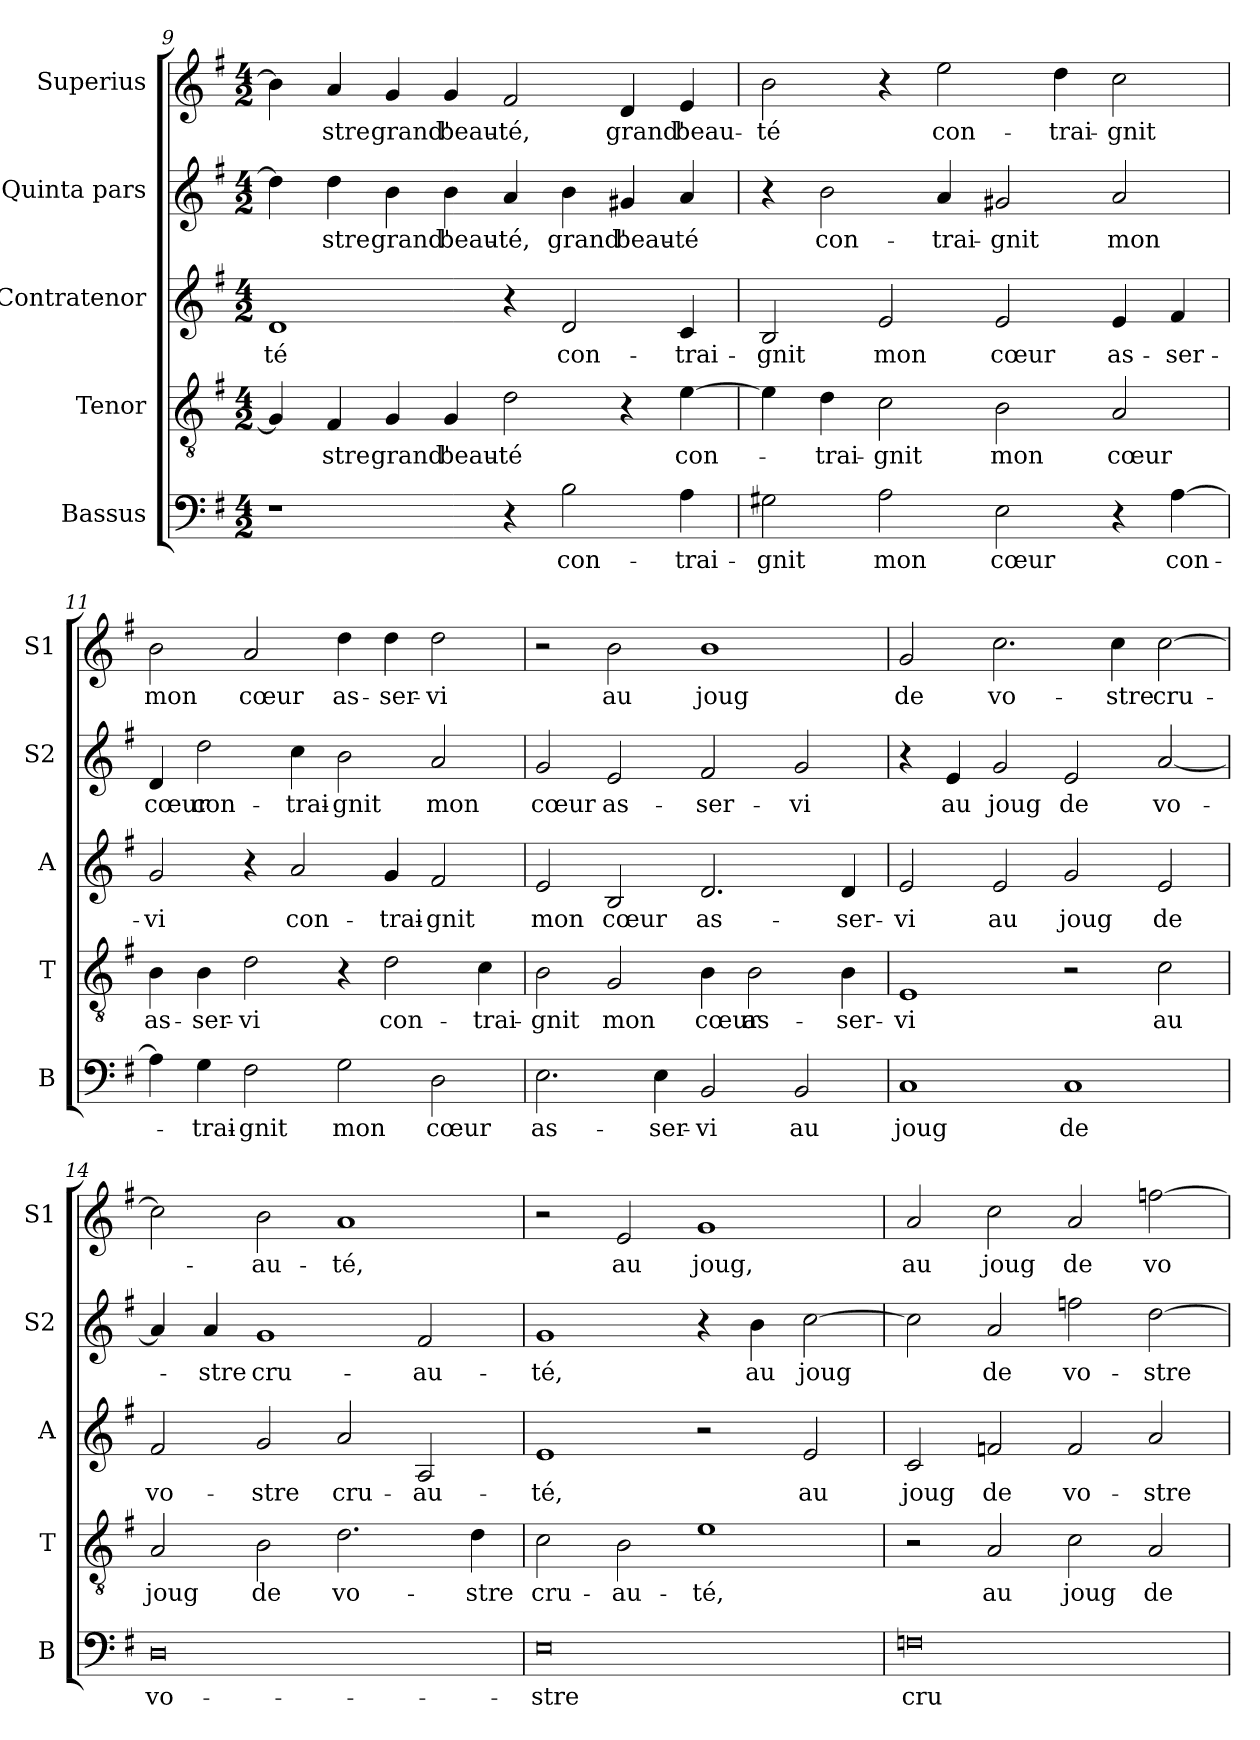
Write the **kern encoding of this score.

**kern	**text	**kern	**text	**kern	**text	**kern	**text	**kern	**text
*part5	*part5	*part4	*part4	*part3	*part3	*part2	*part2	*part1	*part1
*staff5	*staff5	*staff4	*staff4	*staff3	*staff3	*staff2	*staff2	*staff1	*staff1
*I"Bassus	*	*I"Tenor	*	*I"Contratenor	*	*I"Quinta pars	*	*I"Superius	*
*I'B	*	*I'T	*	*I'A	*	*I'S2	*	*I'S1	*
*clefF4	*	*clefGv2	*	*clefG2	*	*clefG2	*	*clefG2	*
*k[f#]	*	*k[f#]	*	*k[f#]	*	*k[f#]	*	*k[f#]	*
*G:	*	*G:	*	*G:	*	*G:	*	*G:	*
*M4/2	*	*M4/2	*	*M4/2	*	*M4/2	*	*M4/2	*
=9	=9	=9	=9	=9	=9	=9	=9	=9	=9
!	!	!	!	!	!LO:LY:b	!	!	!	!
1r	.	4G/]	.	1d	-té	4dd\]	.	4b\]	.
!	!	!	!LO:LY:b	!	!	!	!LO:LY:b	!	!LO:LY:b
.	.	4F#/	-stre	.	.	4dd\	-stre	4a/	-stre
!	!	!	!LO:LY:b	!	!	!	!LO:LY:b	!	!LO:LY:b
.	.	4G/	grand'	.	.	4b\	grand'	4g/	grand'
!	!	!	!LO:LY:b	!	!	!	!LO:LY:b	!	!LO:LY:b
.	.	4G/	beau-	.	.	4b\	beau-	4g/	beau-
!	!	!	!LO:LY:b	!	!	!	!LO:LY:b	!	!LO:LY:b
4r	.	2d\	-té	4r	.	4a/	-té,	2f#/	-té,
!	!LO:LY:b	!	!	!	!LO:LY:b	!	!LO:LY:b	!	!
2B\	con-	.	.	2d/	con-	4b\	grand'	.	.
!	!	!	!	!	!	!	!LO:LY:b	!	!LO:LY:b
.	.	4r	.	.	.	4g#X/	beau-	4d/	grand'
!	!LO:LY:b	!	!LO:LY:b	!	!LO:LY:b	!	!LO:LY:b	!	!LO:LY:b
4A\	-trai-	[4e\	con-	4c/	-trai-	4a/	-té	4e/	beau-
!!LO:PB:g=z
=10	=10	=10	=10	=10	=10	=10	=10	=10	=10
!	!LO:LY:b	!	!	!	!LO:LY:b	!	!	!	!LO:LY:b
2G#X\	-gnit	4e\]	.	2B/	-gnit	4r	.	2b\	-té
!	!	!	!LO:LY:b	!	!	!	!LO:LY:b	!	!
.	.	4d\	-trai-	.	.	2b\	con-	.	.
!	!LO:LY:b	!	!LO:LY:b	!	!LO:LY:b	!	!	!	!
2A\	mon	2c\	-gnit	2e/	mon	.	.	4r	.
!	!	!	!	!	!	!	!LO:LY:b	!	!LO:LY:b
.	.	.	.	.	.	4a/	-trai-	2ee\	con-
!	!LO:LY:b	!	!LO:LY:b	!	!LO:LY:b	!	!LO:LY:b	!	!
2E\	cœur	2B\	mon	2e/	cœur	2g#X/	-gnit	.	.
!	!	!	!	!	!	!	!	!	!LO:LY:b
.	.	.	.	.	.	.	.	4dd\	-trai-
!	!	!	!LO:LY:b	!	!LO:LY:b	!	!LO:LY:b	!	!LO:LY:b
4r	.	2A/	cœur	4e/	as-	2a/	mon	2cc\	-gnit
!	!LO:LY:b	!	!	!	!LO:LY:b	!	!	!	!
[4A\	con-	.	.	4f#/	-ser-	.	.	.	.
=11	=11	=11	=11	=11	=11	=11	=11	=11	=11
!	!	!	!LO:LY:b	!	!LO:LY:b	!	!LO:LY:b	!	!LO:LY:b
4A\]	.	4B\	as-	2g/	-vi	4d/	cœur	2b\	mon
!	!LO:LY:b	!	!LO:LY:b	!	!	!	!LO:LY:b	!	!
4G\	-trai-	4B\	-ser-	.	.	2dd\	con-	.	.
!	!LO:LY:b	!	!LO:LY:b	!	!	!	!	!	!LO:LY:b
2F#\	-gnit	2d\	-vi	4r	.	.	.	2a/	cœur
!	!	!	!	!	!LO:LY:b	!	!LO:LY:b	!	!
.	.	.	.	2a/	con-	4cc\	-trai-	.	.
!	!LO:LY:b	!	!	!	!	!	!LO:LY:b	!	!LO:LY:b
2G\	mon	4r	.	.	.	2b\	-gnit	4dd\	as-
!	!	!	!LO:LY:b	!	!LO:LY:b	!	!	!	!LO:LY:b
.	.	2d\	con-	4g/	-trai-	.	.	4dd\	-ser-
!	!LO:LY:b	!	!	!	!LO:LY:b	!	!LO:LY:b	!	!LO:LY:b
2D\	cœur	.	.	2f#/	-gnit	2a/	mon	2dd\	-vi
!	!	!	!LO:LY:b	!	!	!	!	!	!
.	.	4c\	-trai-	.	.	.	.	.	.
=12	=12	=12	=12	=12	=12	=12	=12	=12	=12
!	!LO:LY:b	!	!LO:LY:b	!	!LO:LY:b	!	!LO:LY:b	!	!
2.E\	as-	2B\	-gnit	2e/	mon	2g/	cœur	2r	.
!	!	!	!LO:LY:b	!	!LO:LY:b	!	!LO:LY:b	!	!LO:LY:b
.	.	2G/	mon	2B/	cœur	2e/	as-	2b\	au
!	!LO:LY:b	!	!	!	!	!	!	!	!
4E\	-ser-	.	.	.	.	.	.	.	.
!	!LO:LY:b	!	!LO:LY:b	!	!LO:LY:b	!	!LO:LY:b	!	!LO:LY:b
2BB/	-vi	4B\	cœur	2.d/	as-	2f#/	-ser-	1b	joug
!	!	!	!LO:LY:b	!	!	!	!	!	!
.	.	2B\	as-	.	.	.	.	.	.
!	!LO:LY:b	!	!	!	!	!	!LO:LY:b	!	!
2BB/	au	.	.	.	.	2g/	-vi	.	.
!	!	!	!LO:LY:b	!	!LO:LY:b	!	!	!	!
.	.	4B\	-ser-	4d/	-ser-	.	.	.	.
!!LO:LB:g=z
=13	=13	=13	=13	=13	=13	=13	=13	=13	=13
!	!LO:LY:b	!	!LO:LY:b	!	!LO:LY:b	!	!	!	!LO:LY:b
1C	joug	1E	-vi	2e/	-vi	4r	.	2g/	de
!	!	!	!	!	!	!	!LO:LY:b	!	!
.	.	.	.	.	.	4e/	au	.	.
!	!	!	!	!	!LO:LY:b	!	!LO:LY:b	!	!LO:LY:b
.	.	.	.	2e/	au	2g/	joug	2.cc\	vo-
!	!LO:LY:b	!	!	!	!LO:LY:b	!	!LO:LY:b	!	!
1C	de	2r	.	2g/	joug	2e/	de	.	.
!	!	!	!	!	!	!	!	!	!LO:LY:b
.	.	.	.	.	.	.	.	4cc\	-stre
!	!	!	!LO:LY:b	!	!LO:LY:b	!	!LO:LY:b	!	!LO:LY:b
.	.	2c\	au	2e/	de	[2a/	vo-	[2cc\	cru-
=14	=14	=14	=14	=14	=14	=14	=14	=14	=14
!	!LO:LY:b	!	!LO:LY:b	!	!LO:LY:b	!	!	!	!
0D	vo-	2A/	joug	2f#/	vo-	4a/]	.	2cc\]	.
!	!	!	!	!	!	!	!LO:LY:b	!	!
.	.	.	.	.	.	4a/	-stre	.	.
!	!	!	!LO:LY:b	!	!LO:LY:b	!	!LO:LY:b	!	!LO:LY:b
.	.	2B\	de	2g/	-stre	1g	cru-	2b\	-au-
!	!	!	!LO:LY:b	!	!LO:LY:b	!	!	!	!LO:LY:b
.	.	2.d\	vo-	2a/	cru-	.	.	1a	-té,
!	!	!	!	!	!LO:LY:b	!	!LO:LY:b	!	!
.	.	.	.	2A/	-au-	2f#/	-au-	.	.
!	!	!	!LO:LY:b	!	!	!	!	!	!
.	.	4d\	-stre	.	.	.	.	.	.
=15	=15	=15	=15	=15	=15	=15	=15	=15	=15
!	!LO:LY:b	!	!LO:LY:b	!	!LO:LY:b	!	!LO:LY:b	!	!
0E	-stre	2c\	cru-	1e	-té,	1g	-té,	2r	.
!	!	!	!LO:LY:b	!	!	!	!	!	!LO:LY:b
.	.	2B\	-au-	.	.	.	.	2e/	au
!	!	!	!LO:LY:b	!	!	!	!	!	!LO:LY:b
.	.	1e	-té,	2r	.	4r	.	1g	joug,
!	!	!	!	!	!	!	!LO:LY:b	!	!
.	.	.	.	.	.	4b\	au	.	.
!	!	!	!	!	!LO:LY:b	!	!LO:LY:b	!	!
.	.	.	.	2e/	au	[2cc\	joug	.	.
=16	=16	=16	=16	=16	=16	=16	=16	=16	=16
!	!LO:LY:b	!	!	!	!LO:LY:b	!	!	!	!LO:LY:b
0Fn	cru-	2r	.	2c/	joug	2cc\]	.	2a/	au
!	!	!	!LO:LY:b	!	!LO:LY:b	!	!LO:LY:b	!	!LO:LY:b
.	.	2A/	au	2fn/	de	2a/	de	2cc\	joug
!	!	!	!LO:LY:b	!	!LO:LY:b	!	!LO:LY:b	!	!LO:LY:b
.	.	2c\	joug	2f/	vo-	2ffn\	vo-	2a/	de
!	!	!	!LO:LY:b	!	!LO:LY:b	!	!LO:LY:b	!	!LO:LY:b
.	.	2A/	de	2a/	-stre	[2dd\	-stre	[2ffn\	vo-
=	=	=	=	=	=	=	=	=	=
*-	*-	*-	*-	*-	*-	*-	*-	*-	*-
